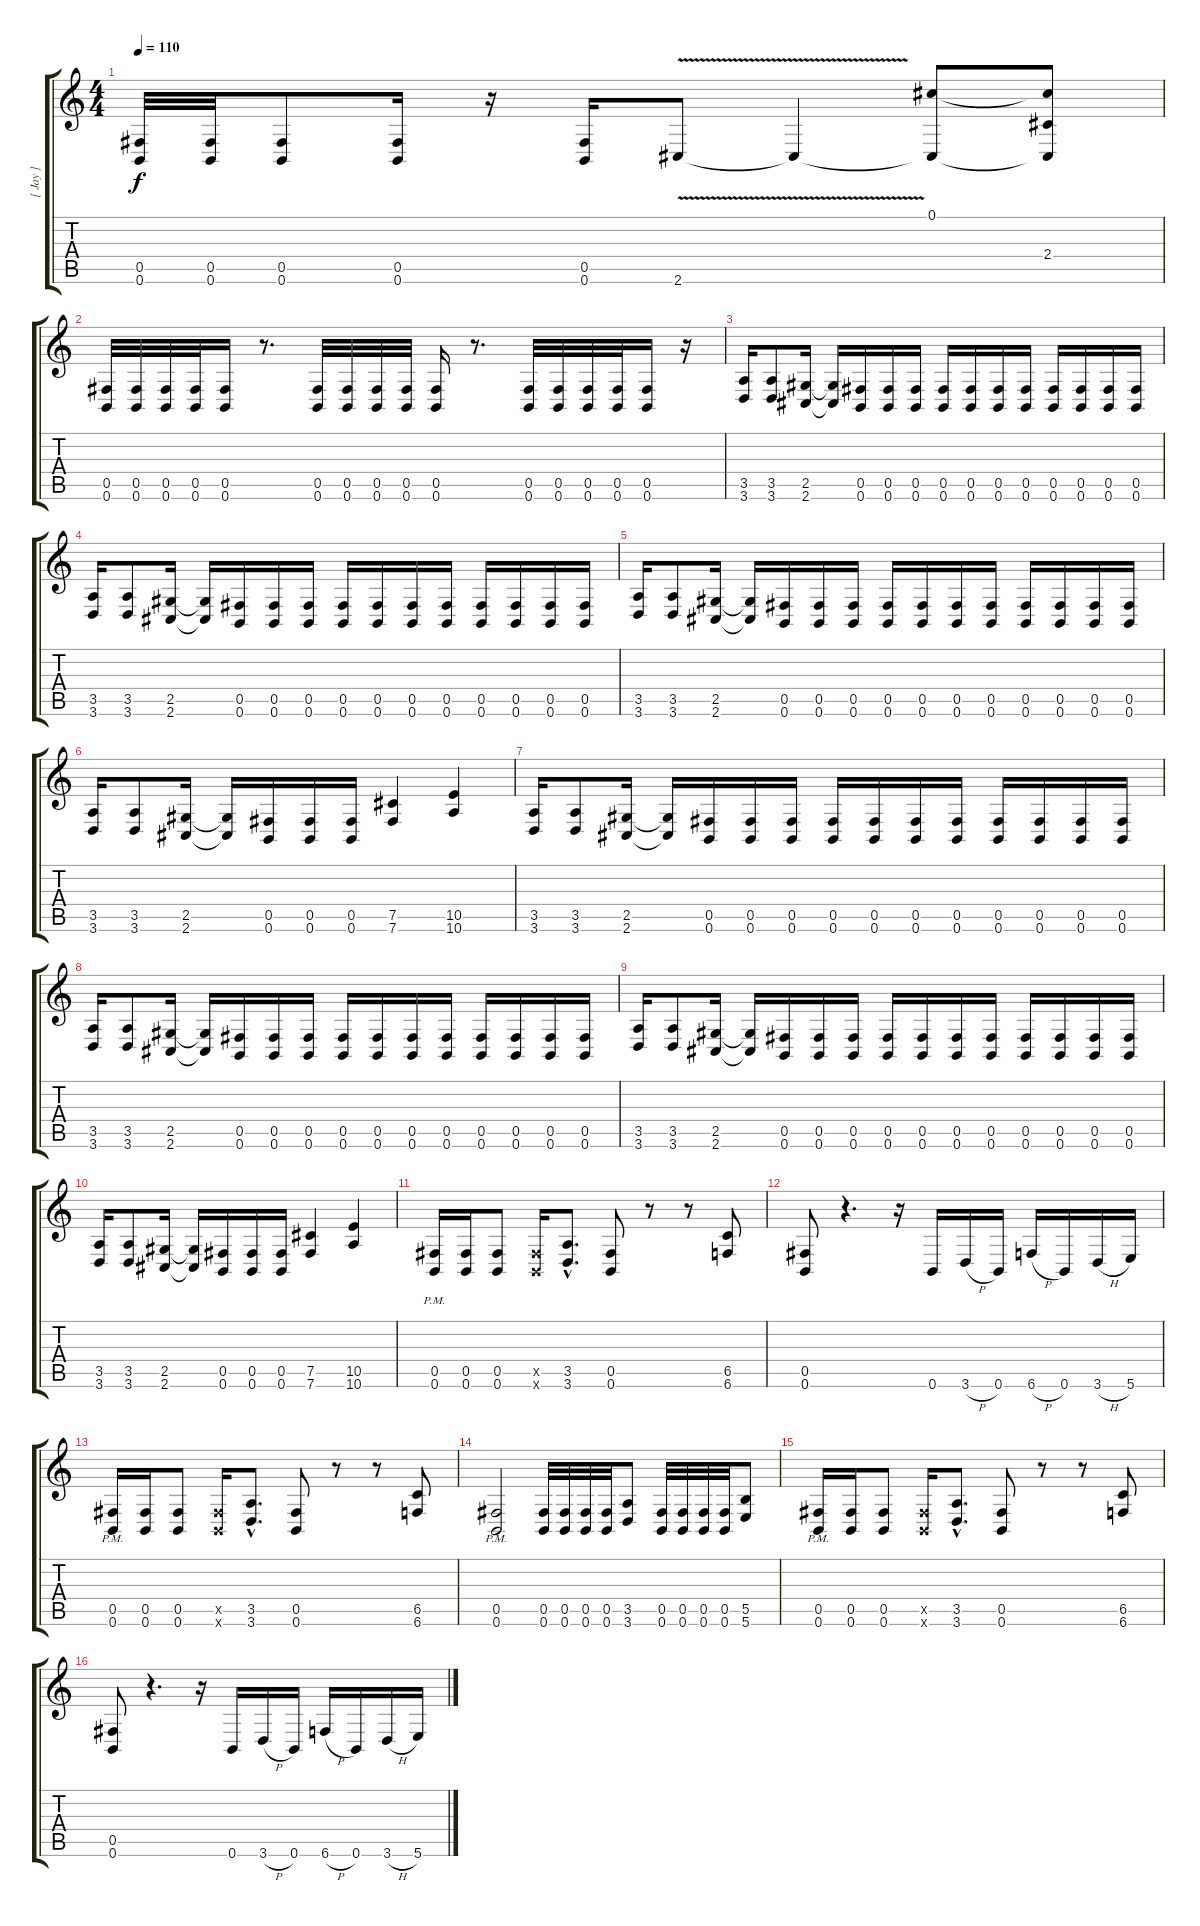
\track ("[ Jay ]" "[ Jay ]") {instrument overdrivenguitar}
\staff {score tabs}
\tuning (Db4 Ab3 E3 B2 Gb2 B1) {hide}
\ts (4 4)
\tempo 110
\clef g2
\ks c
(0.5 0.6).32{dy f} (0.5 0.6).32 (0.5 0.6).8 (0.5 0.6).16 r.16 (0.5 0.6).16 2.6{v}.8 2.6{t}.4 (0.1 2.6{t}).8 (0.1{t} 2.4 2.6{t}).8 |
(0.5 0.6).32 (0.5 0.6).32 (0.5 0.6).32 (0.5 0.6).32 (0.5 0.6).16 r.8{d} (0.5 0.6).32 (0.5 0.6).32 (0.5 0.6).32 (0.5 0.6).32 (0.5 0.6).16 r.8{d} (0.5 0.6).32 (0.5 0.6).32 (0.5 0.6).32 (0.5 0.6).32 (0.5 0.6).16 r.16 |
(3.5 3.6).16 (3.5 3.6).8 (2.5 2.6).16 (2.5{t} 2.6{t}).16 (0.5 0.6).16 (0.5 0.6).16 (0.5 0.6).16 (0.5 0.6).16 (0.5 0.6).16 (0.5 0.6).16 (0.5 0.6).16 (0.5 0.6).16 (0.5 0.6).16 (0.5 0.6).16 (0.5 0.6).16 |
(3.5 3.6).16 (3.5 3.6).8 (2.5 2.6).16 (2.5{t} 2.6{t}).16 (0.5 0.6).16 (0.5 0.6).16 (0.5 0.6).16 (0.5 0.6).16 (0.5 0.6).16 (0.5 0.6).16 (0.5 0.6).16 (0.5 0.6).16 (0.5 0.6).16 (0.5 0.6).16 (0.5 0.6).16 |
(3.5 3.6).16 (3.5 3.6).8 (2.5 2.6).16 (2.5{t} 2.6{t}).16 (0.5 0.6).16 (0.5 0.6).16 (0.5 0.6).16 (0.5 0.6).16 (0.5 0.6).16 (0.5 0.6).16 (0.5 0.6).16 (0.5 0.6).16 (0.5 0.6).16 (0.5 0.6).16 (0.5 0.6).16 |
(3.5 3.6).16 (3.5 3.6).8 (2.5 2.6).16 (2.5{t} 2.6{t}).16 (0.5 0.6).16 (0.5 0.6).16 (0.5 0.6).16 (7.5 7.6).4 (10.5 10.6).4 |
(3.5 3.6).16 (3.5 3.6).8 (2.5 2.6).16 (2.5{t} 2.6{t}).16 (0.5 0.6).16 (0.5 0.6).16 (0.5 0.6).16 (0.5 0.6).16 (0.5 0.6).16 (0.5 0.6).16 (0.5 0.6).16 (0.5 0.6).16 (0.5 0.6).16 (0.5 0.6).16 (0.5 0.6).16 |
(3.5 3.6).16 (3.5 3.6).8 (2.5 2.6).16 (2.5{t} 2.6{t}).16 (0.5 0.6).16 (0.5 0.6).16 (0.5 0.6).16 (0.5 0.6).16 (0.5 0.6).16 (0.5 0.6).16 (0.5 0.6).16 (0.5 0.6).16 (0.5 0.6).16 (0.5 0.6).16 (0.5 0.6).16 |
(3.5 3.6).16 (3.5 3.6).8 (2.5 2.6).16 (2.5{t} 2.6{t}).16 (0.5 0.6).16 (0.5 0.6).16 (0.5 0.6).16 (0.5 0.6).16 (0.5 0.6).16 (0.5 0.6).16 (0.5 0.6).16 (0.5 0.6).16 (0.5 0.6).16 (0.5 0.6).16 (0.5 0.6).16 |
(3.5 3.6).16 (3.5 3.6).8 (2.5 2.6).16 (2.5{t} 2.6{t}).16 (0.5 0.6).16 (0.5 0.6).16 (0.5 0.6).16 (7.5 7.6).4 (10.5 10.6).4 |
(0.5{pm} 0.6{pm}).16 (0.5 0.6).16 (0.5 0.6).8 (0.5{x} 0.6{x}).16 (3.5{hac} 3.6{hac}).8{d} (0.5 0.6).8 r.8 r.8 (6.5 6.6).8 |
(0.5 0.6).8 r.4{d} r.16 0.6.16 3.6{h}.16 0.6.16 6.6{h}.16 0.6.16 3.6{h}.16 5.6.16 |
(0.5{pm} 0.6{pm}).16 (0.5 0.6).16 (0.5 0.6).8 (0.5{x} 0.6{x}).16 (3.5{hac} 3.6{hac}).8{d} (0.5 0.6).8 r.8 r.8 (6.5 6.6).8 |
(0.5{pm} 0.6{pm}).2 (0.5 0.6).32 (0.5 0.6).32 (0.5 0.6).32 (0.5 0.6).32 (3.5 3.6).8 (0.5 0.6).32 (0.5 0.6).32 (0.5 0.6).32 (0.5 0.6).32 (5.5 5.6).8 |
(0.5{pm} 0.6{pm}).16 (0.5 0.6).16 (0.5 0.6).8 (0.5{x} 0.6{x}).16 (3.5{hac} 3.6{hac}).8{d} (0.5 0.6).8 r.8 r.8 (6.5 6.6).8 |
(0.5 0.6).8 r.4{d} r.16 0.6.16 3.6{h}.16 0.6.16 6.6{h}.16 0.6.16 3.6{h}.16 5.6.16
